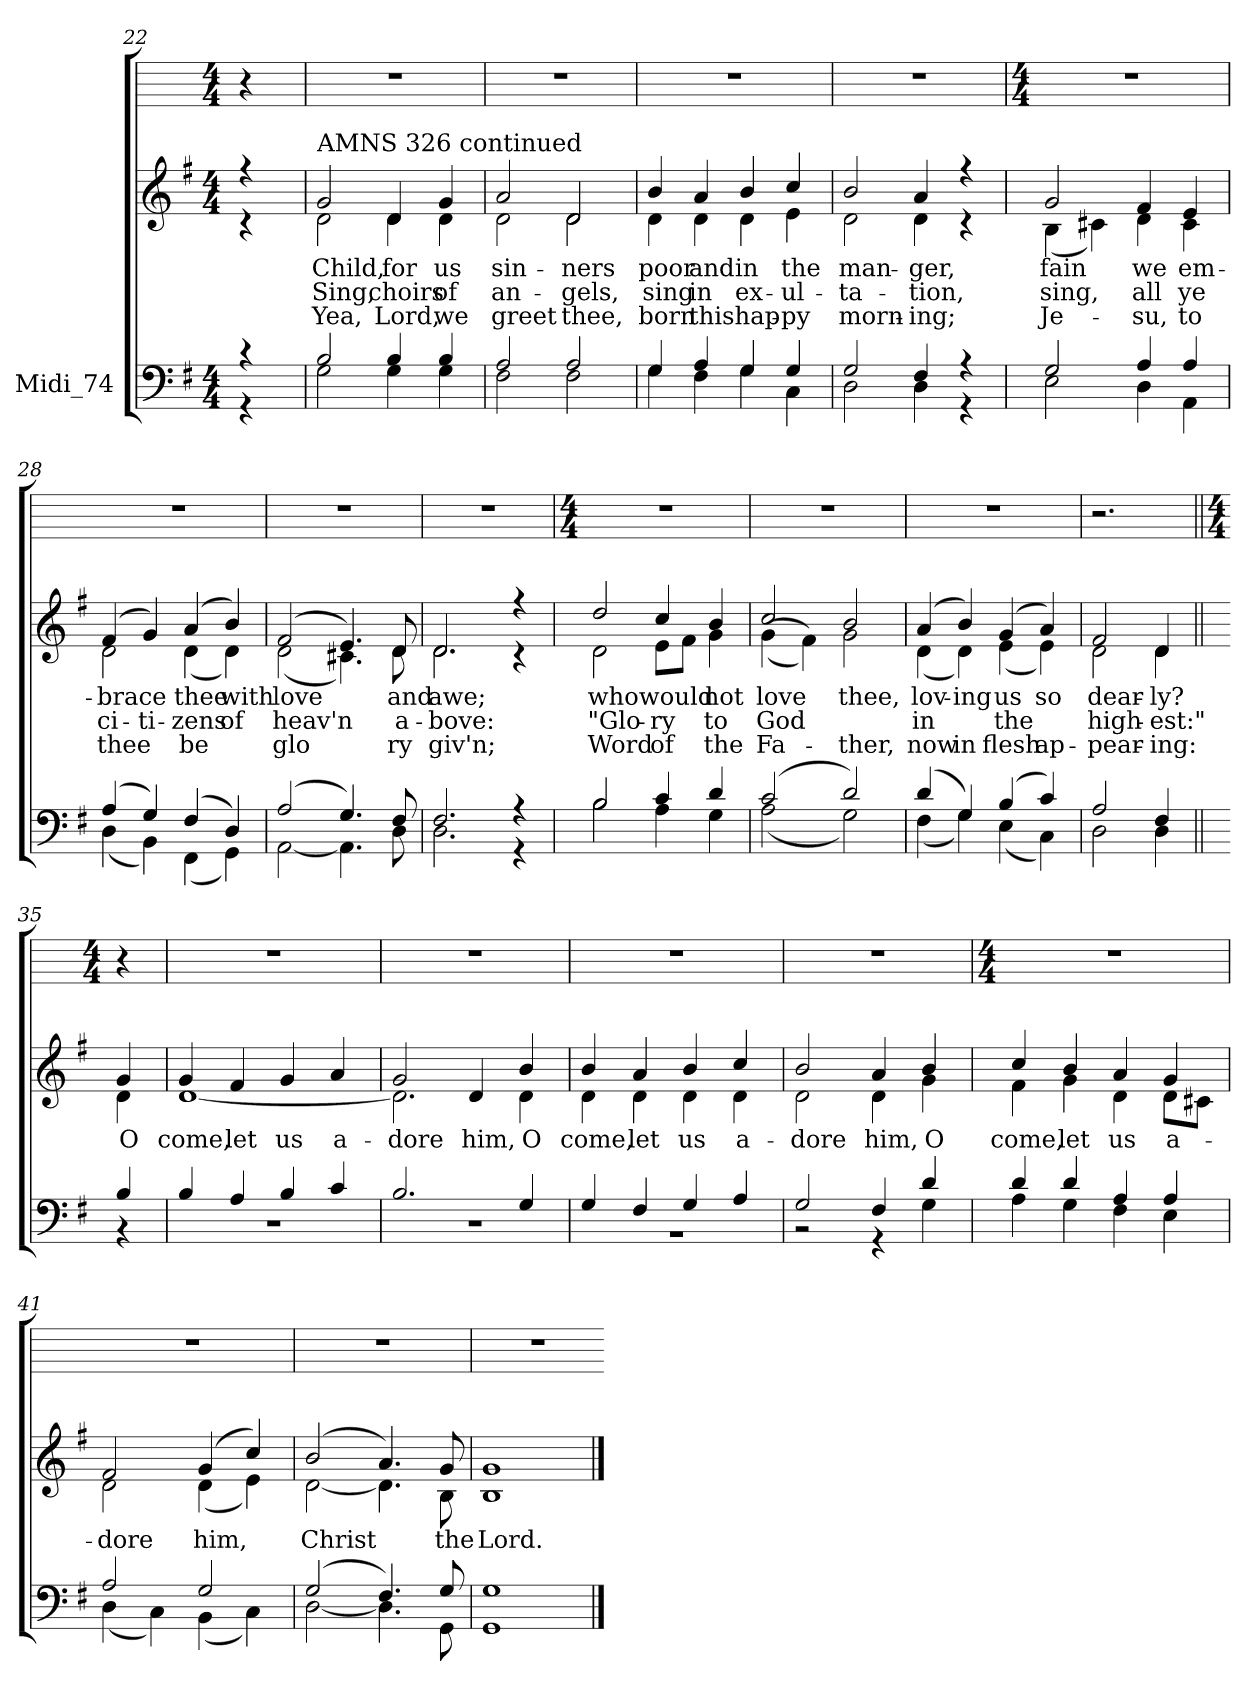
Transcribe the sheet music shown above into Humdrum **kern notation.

**kern	**kern	**text	**text	**text	**kern
*part3	*part2	*part2	*part2	*part2	*part1
*staff3	*staff2	*staff2	*staff2	*staff2	*staff1
*I"Midi_74	*	*	*	*	*
!!LO:LB:g=z
*clefF4	*clefG2	*	*	*	*
*k[f#]	*k[f#]	*	*	*	*
*G:	*G:	*	*	*	*
*M4/4	*M4/4	*	*	*	*M4/4
=22	=22	=22	=22	=22	=22
*^	*^	*	*	*	*
4r	4r	4r	4r	.	.	.	4r
=23	=23	=23	=23	=23	=23	=23	=23
!	!	!LO:TX:a:t=AMNS 326 continued	!	!	!	!	!
!	!	!	!	!LO:LY:b	!LO:LY:b	!LO:LY:b	!
2B/	2G\	2g/	2d\	Child,	Sing,	Yea,	1r
!	!	!	!	!LO:LY:b	!LO:LY:b	!LO:LY:b	!
4B/	4G\	4d/	4d\	for	choirs	Lord,	.
!	!	!	!	!LO:LY:b	!LO:LY:b	!LO:LY:b	!
4B/	4G\	4g/	4d\	us	of	we	.
=24	=24	=24	=24	=24	=24	=24	=24
!	!	!	!	!LO:LY:b	!LO:LY:b	!LO:LY:b	!
2A/	2F#\	2a/	2d\	sin-	-an-	-greet	1r
!	!	!	!	!LO:LY:b	!LO:LY:b	!LO:LY:b	!
2A/	2F#\	2d/	2d\	ners	gels,	thee,	.
=25	=25	=25	=25	=25	=25	=25	=25
!	!	!	!	!LO:LY:b	!LO:LY:b	!LO:LY:b	!
4G/	4G\	4b/	4d\	poor	sing	born	1r
!	!	!	!	!LO:LY:b	!LO:LY:b	!LO:LY:b	!
4A/	4F#\	4a/	4d\	and	in	this	.
!	!	!	!	!LO:LY:b	!LO:LY:b	!LO:LY:b	!
4G/	4G\	4b/	4d\	in	ex-	-hap-	.
!	!	!	!	!LO:LY:b	!LO:LY:b	!LO:LY:b	!
4G/	4C\	4cc/	4e\	-the	ul-	-py	.
=26	=26	=26	=26	=26	=26	=26	=26
!	!	!	!	!LO:LY:b	!LO:LY:b	!LO:LY:b	!
2G/	2D\	2b/	2d\	man-	-ta-	-morn-	1r
!	!	!	!	!LO:LY:b	!LO:LY:b	!LO:LY:b	!
4F#/	4D\	4a/	4d\	-ger,	tion,	ing;	.
4r	4r	4r	4r	.	.	.	.
!!LO:LB:g=z
=27	=27	=27	=27	=27	=27	=27	=27
*	*	*	*	*	*	*	*M4/4
!	!	!	!	!LO:LY:b	!LO:LY:b	!LO:LY:b	!
2G/	2E\	2g/	(<4B\	fain	sing,	Je-	1r
.	.	.	4c#X\)	.	.	.	.
!	!	!	!	!LO:LY:b	!LO:LY:b	!LO:LY:b	!
4A/	4D\	4f#/	4d\	-we	all	su,	.
!	!	!	!	!LO:LY:b	!LO:LY:b	!LO:LY:b	!
4A/	4AA\	4e/	4c#\	em-	-ye	to	.
=28	=28	=28	=28	=28	=28	=28	=28
!	!	!	!	!LO:LY:b	!LO:LY:b	!LO:LY:b	!
(>4A/	(<4D\	(>4f#/	2d\	brace	ci-	-thee	1r
!	!	!	!	!	!LO:LY:b	!	!
4G/)	4BB\)	4g/)	.	.	ti-	.	.
!	!	!	!	!LO:LY:b	!LO:LY:b	!LO:LY:b	!
(>4F#/	(<4FF#\	(>4a/	(<4d\	-thee	zens	be	.
!	!	!	!	!LO:LY:b	!LO:LY:b	!	!
4D/)	4GG\)	4b/)	4d\)	with	of	.	.
=29	=29	=29	=29	=29	=29	=29	=29
!	!	!	!	!LO:LY:b	!LO:LY:b	!LO:LY:b	!
(>2A/	[2AA\	(>2f#/	(<2d\	love	heav'n	glo	1r
4.G/)	4.AA\]	4.e/)	4.c#X\)	.	.	.	.
!	!	!	!	!LO:LY:b	!LO:LY:b	!LO:LY:b	!
8F#/	8D\	8d/	8d\	and	a-	-ry	.
=30	=30	=30	=30	=30	=30	=30	=30
!	!	!	!	!LO:LY:b	!LO:LY:b	!LO:LY:b	!
2.F#/	2.D\	2.d/	2.d\	awe;	bove:	giv'n;	1r
4r	4r	4r	4r	.	.	.	.
!!LO:LB:g=z
=31	=31	=31	=31	=31	=31	=31	=31
*	*	*	*	*	*	*	*M4/4
!	!	!	!	!LO:LY:b	!LO:LY:b	!LO:LY:b	!
2B/	2B\	2dd/	2d\	who	"Glo-	-Word	1r
!	!	!	!	!LO:LY:b	!LO:LY:b	!LO:LY:b	!
4c/	4A\	4cc/	8e\L	would	ry	of	.
.	.	.	8f#\J	.	.	.	.
!	!	!	!	!LO:LY:b	!LO:LY:b	!LO:LY:b	!
4d/	4G\	4b/	4g\	not	to	the	.
=32	=32	=32	=32	=32	=32	=32	=32
!	!	!	!	!LO:LY:b	!LO:LY:b	!LO:LY:b	!
(>2c/	(<2A\	2cc/	(<(<4g\	love	God	Fa-	1r
.	.	.	4f#\))	.	.	.	.
!	!	!	!	!LO:LY:b	!	!LO:LY:b	!
2d/)	2G\)	2b/	2g\	-thee,	.	ther,	.
=33	=33	=33	=33	=33	=33	=33	=33
!	!	!	!	!LO:LY:b	!LO:LY:b	!LO:LY:b	!
(>4d/	(<4F#\	(>4a/	(<4d\	lov-	-in	now	1r
!	!	!	!	!LO:LY:b	!	!LO:LY:b	!
4G/)	4G\)	4b/)	4d\)	ing	.	in	.
!	!	!	!	!LO:LY:b	!LO:LY:b	!LO:LY:b	!
(>4B/	(<4E\	(>4g/	(<4e\	us	the	flesh	.
!	!	!	!	!LO:LY:b	!	!LO:LY:b	!
4c/)	4C\)	4a/)	4e\)	so	.	ap-	.
=34	=34	=34	=34	=34	=34	=34	=34
!	!	!	!	!LO:LY:b	!LO:LY:b	!LO:LY:b	!
2A/	2D\	2f#/	2d\	-dear-	-high-	-pear-	2.r
!	!	!	!	!LO:LY:b	!LO:LY:b	!LO:LY:b	!
4F#/	4D\	4d/	4d\	-ly?	est:"	ing:	.
!!LO:LB:g=z
=35||	=35||	=35||	=35||	=35||	=35||	=35||	=35||
*	*	*	*	*	*	*	*M4/4
!	!	!	!	!LO:LY:b	!	!	!
4B/	4r	4g/	4d\	O	.	.	4r
=36	=36	=36	=36	=36	=36	=36	=36
!	!	!	!	!LO:LY:b	!	!	!
4B/	1r	4g/	[1d\	come,	.	.	1r
!	!	!	!	!LO:LY:b	!	!	!
4A/	.	4f#/	.	let	.	.	.
!	!	!	!	!LO:LY:b	!	!	!
4B/	.	4g/	.	us	.	.	.
!	!	!	!	!LO:LY:b	!	!	!
4c/	.	4a/	.	a-	.	.	.
=37	=37	=37	=37	=37	=37	=37	=37
!	!	!	!	!LO:LY:b	!	!	!
2.B/	1r	2g/	2.d\]	-dore	.	.	1r
!	!	!	!	!LO:LY:b	!	!	!
.	.	4d/	.	him,	.	.	.
!	!	!	!	!LO:LY:b	!	!	!
4G/	.	4b/	4d\	O	.	.	.
=38	=38	=38	=38	=38	=38	=38	=38
!	!	!	!	!LO:LY:b	!	!	!
4G/	1r	4b/	4d\	come,	.	.	1r
!	!	!	!	!LO:LY:b	!	!	!
4F#/	.	4a/	4d\	let	.	.	.
!	!	!	!	!LO:LY:b	!	!	!
4G/	.	4b/	4d\	us	.	.	.
!	!	!	!	!LO:LY:b	!	!	!
4A/	.	4cc/	4d\	a-	.	.	.
=39	=39	=39	=39	=39	=39	=39	=39
!	!	!	!	!LO:LY:b	!	!	!
2G/	2r	2b/	2d\	-dore	.	.	1r
!	!	!	!	!LO:LY:b	!	!	!
4F#/	4r	4a/	4d\	him,	.	.	.
!	!	!	!	!LO:LY:b	!	!	!
4d	4G\	4b/	4g\	O	.	.	.
!!LO:LB:g=z
=40	=40	=40	=40	=40	=40	=40	=40
*	*	*	*	*	*	*	*M4/4
!	!	!	!	!LO:LY:b	!	!	!
4d/	4A\	4cc/	4f#\	come,	.	.	1r
!	!	!	!	!LO:LY:b	!	!	!
4d/	4G\	4b/	4g\	let	.	.	.
!	!	!	!	!LO:LY:b	!	!	!
4A/	4F#\	4a/	4d\	us	.	.	.
!	!	!	!	!LO:LY:b	!	!	!
4A/	4E\	4g/	8d\L	a-	.	.	.
.	.	.	8c#X\J	.	.	.	.
=41	=41	=41	=41	=41	=41	=41	=41
!	!	!	!	!LO:LY:b	!	!	!
2A/	(<4D\	2f#/	2d\	-dore	.	.	1r
.	4C\)	.	.	.	.	.	.
!	!	!	!	!LO:LY:b	!	!	!
2G/	(<4BB\	(>4g/	(<4d\	him,	.	.	.
.	4C\)	4cc/)	4e\)	.	.	.	.
=42	=42	=42	=42	=42	=42	=42	=42
!	!	!	!	!LO:LY:b	!	!	!
(>2G/	[2D\	(>2b/	[2d\	Christ	.	.	1r
4.F#/)	4.D\]	4.a/)	4.d\]	.	.	.	.
!	!	!	!	!LO:LY:b	!	!	!
8G/	8GG\	8g/	8B\	the	.	.	.
=43	=43	=43	=43	=43	=43	=43	=43
!	!	!	!	!LO:LY:b	!	!	!
1G/	1GG\	1g/	1B\	Lord.	.	.	1r
*v	*v	*	*	*	*	*	*
*	*v	*v	*	*	*	*
==	==	=	=	=	=
*-	*-	*-	*-	*-	*-
